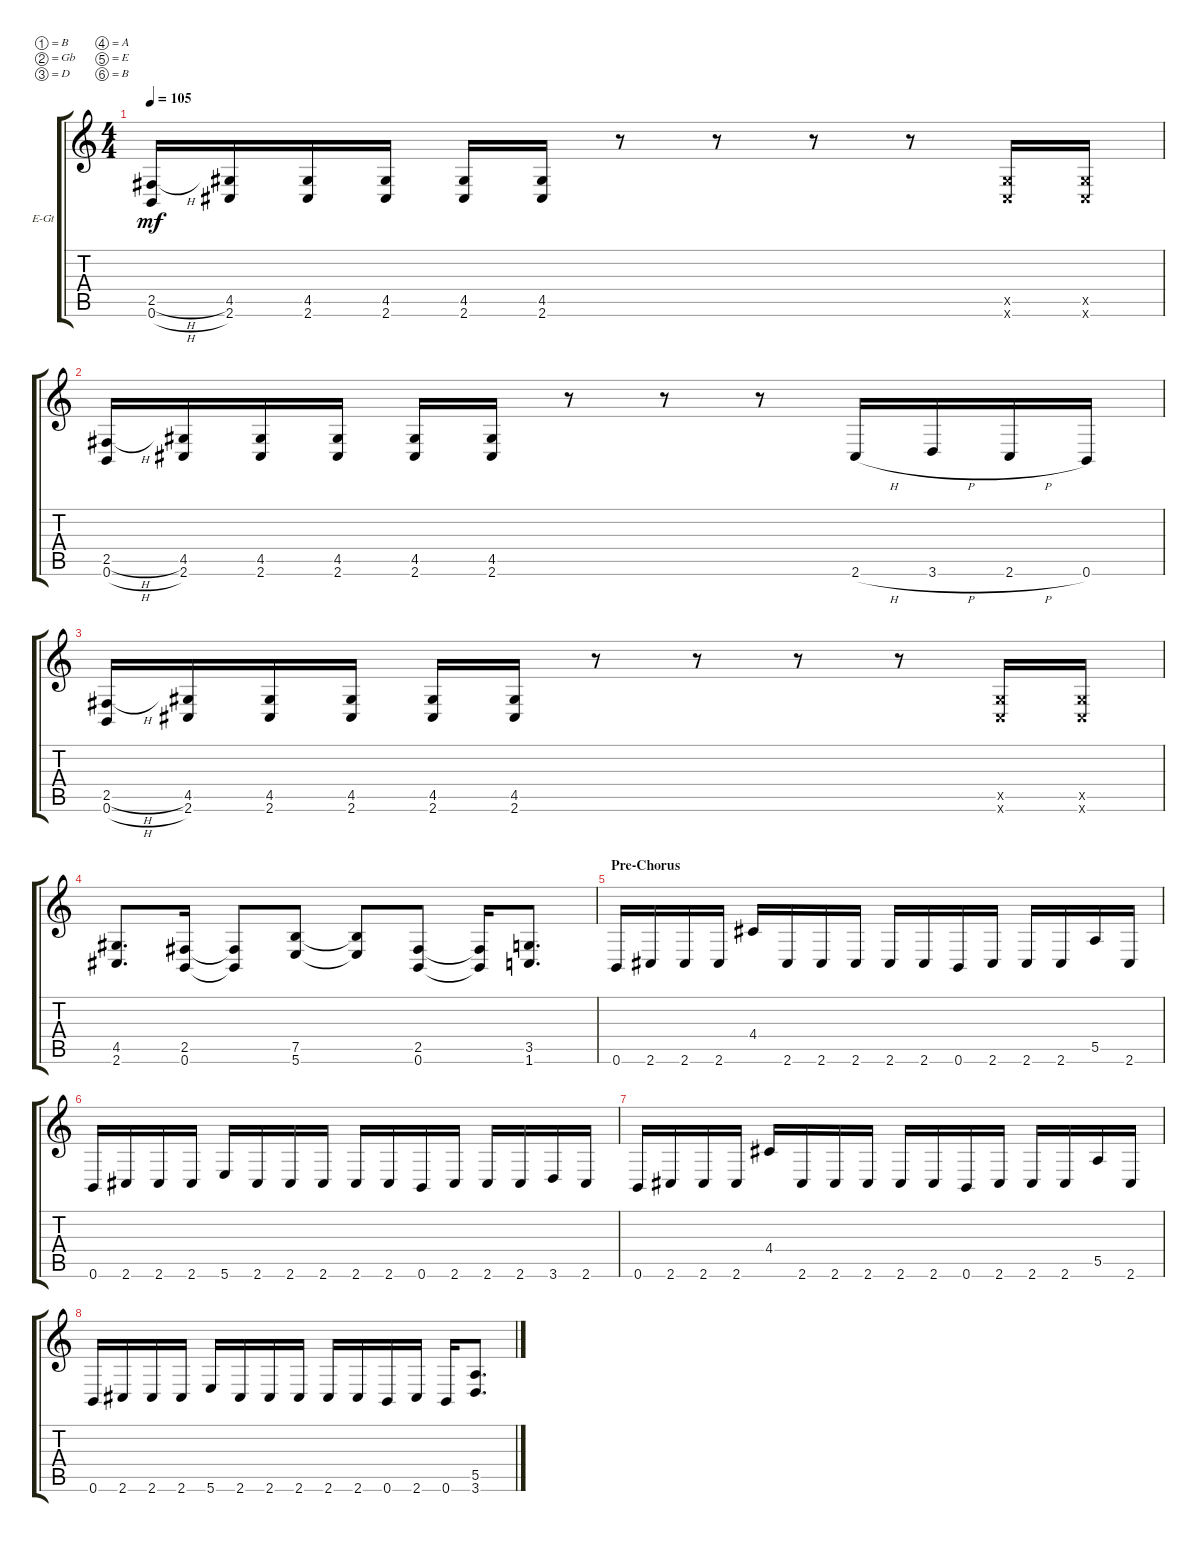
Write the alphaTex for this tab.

\bracketExtendMode groupsimilarinstruments
\firstSystemTrackNameOrientation horizontal
\otherSystemsTrackNameOrientation horizontal
\track ("Electric Guitar 2" "E-Gt") {instrument distortionguitar}
\staff {score tabs}
\tuning (B3 Gb3 D3 A2 E2 B1)
\ts (4 4)
\tempo 105
\clef g2
\ks c
(0.6{h} 2.5{h}).16{dy mf} (2.6 4.5).16 (4.5 2.6).16 (4.5 2.6).16 (4.5 2.6).16 (4.5 2.6).16 r.8 r.8 r.8 r.8 (2.6{x} 4.5{x}).16 (2.6{x} 4.5{x}).16 |
(0.6{h} 2.5{h}).16 (2.6 4.5).16 (4.5 2.6).16 (4.5 2.6).16 (4.5 2.6).16 (4.5 2.6).16 r.8 r.8 r.8 2.6{h}.16 3.6{h}.16 2.6{h}.16 0.6.16 |
(0.6{h} 2.5{h}).16 (2.6 4.5).16 (4.5 2.6).16 (4.5 2.6).16 (4.5 2.6).16 (4.5 2.6).16 r.8 r.8 r.8 r.8 (2.6{x} 4.5{x}).16 (2.6{x} 4.5{x}).16 |
(2.6 4.5).8{d} (0.6 2.5).16 (2.5{t} 0.6{t}).8 (5.6 7.5).8 (7.5{t} 5.6{t}).8 (0.6 2.5).8 (2.5{t} 0.6{t}).16 (1.6 3.5).8{d} |
\section ("" "Pre-Chorus")
0.6.16 2.6.16 2.6.16 2.6.16 4.4.16 2.6.16 2.6.16 2.6.16 2.6.16 2.6.16 0.6.16 2.6.16 2.6.16 2.6.16 5.5.16 2.6.16 |
0.6.16 2.6.16 2.6.16 2.6.16 5.6.16 2.6.16 2.6.16 2.6.16 2.6.16 2.6.16 0.6.16 2.6.16 2.6.16 2.6.16 3.6.16 2.6.16 |
0.6.16 2.6.16 2.6.16 2.6.16 4.4.16 2.6.16 2.6.16 2.6.16 2.6.16 2.6.16 0.6.16 2.6.16 2.6.16 2.6.16 5.5.16 2.6.16 |
0.6.16 2.6.16 2.6.16 2.6.16 5.6.16 2.6.16 2.6.16 2.6.16 2.6.16 2.6.16 0.6.16 2.6.16 0.6.16 (3.6 5.5).8{d}
